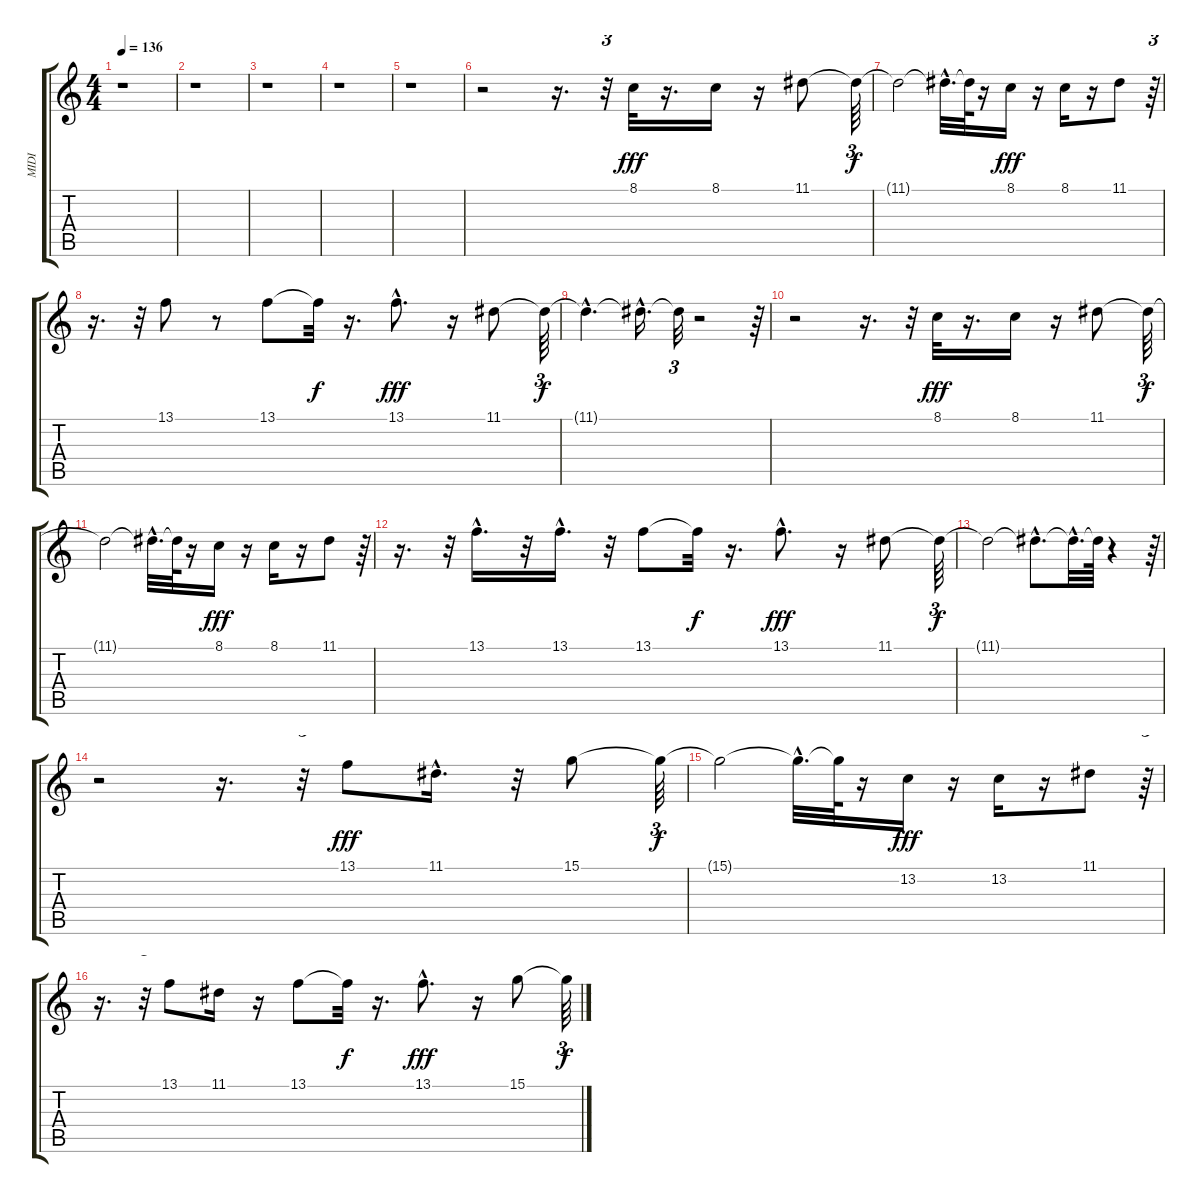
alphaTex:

\track ("MIDI" "MIDI") {instrument panflute}
\staff {score tabs}
\tuning (E4 B3 G3 D3 A2 E2) {hide}
\ts (4 4)
\tempo 136
\clef g2
\ks c
r.1{dy f} |
r.1 |
r.1 |
r.1 |
r.1 |
r.2 r.16{d} r.32{tu (3 2)} 8.1.32{dy fff} r.16{d} 8.1.16 r.16 11.1.8 11.1{t}.64{tu (3 2) dy f} |
11.1{t}.2 11.1{hac t}.32{d} 11.1{t}.64 r.16 8.1.16{dy fff} r.16 8.1.16 r.16 11.1.8 r.64{tu (3 2)} |
r.16{d} r.32{tu (3 2)} 13.1.8 r.8 13.1.8 13.1{t}.32{dy f} r.16{d} 13.1{hac}.8{d dy fff} r.16 11.1.8 11.1{t}.64{tu (3 2) dy f} |
11.1{hac t}.4{d} 11.1{hac t}.16{d} 11.1{t}.32{tu (3 2)} r.2 r.64{tu (3 2)} |
r.2 r.16{d} r.32{tu (3 2)} 8.1.32{dy fff} r.16{d} 8.1.16 r.16 11.1.8 11.1{t}.64{tu (3 2) dy f} |
11.1{t}.2 11.1{hac t}.32{d} 11.1{t}.64 r.16 8.1.16{dy fff} r.16 8.1.16 r.16 11.1.8 r.64{tu (3 2)} |
r.16{d} r.32{tu (3 2)} 13.1{hac}.16{d} r.32 13.1{hac}.16{d} r.32 13.1.8 13.1{t}.32{dy f} r.16{d} 13.1{hac}.8{d dy fff} r.16 11.1.8 11.1{t}.64{tu (3 2) dy f} |
11.1{t}.2 11.1{hac t}.8{d} 11.1{hac t}.32{d} 11.1{t}.64 r.4 r.64{tu (3 2)} |
r.2 r.16{d} r.32{tu (3 2)} 13.1.8{dy fff} 11.1{hac}.16{d} r.32 15.1.8 15.1{t}.64{tu (3 2) dy f} |
15.1{t}.2 15.1{hac t}.32{d} 15.1{t}.64 r.16 13.2.16{dy fff} r.16 13.2.16 r.16 11.1.8 r.64{tu (3 2)} |
r.16{d} r.32{tu (3 2)} 13.1.8 11.1.16 r.16 13.1.8 13.1{t}.32{dy f} r.16{d} 13.1{hac}.8{d dy fff} r.16 15.1.8 15.1{t}.64{tu (3 2) dy f}
